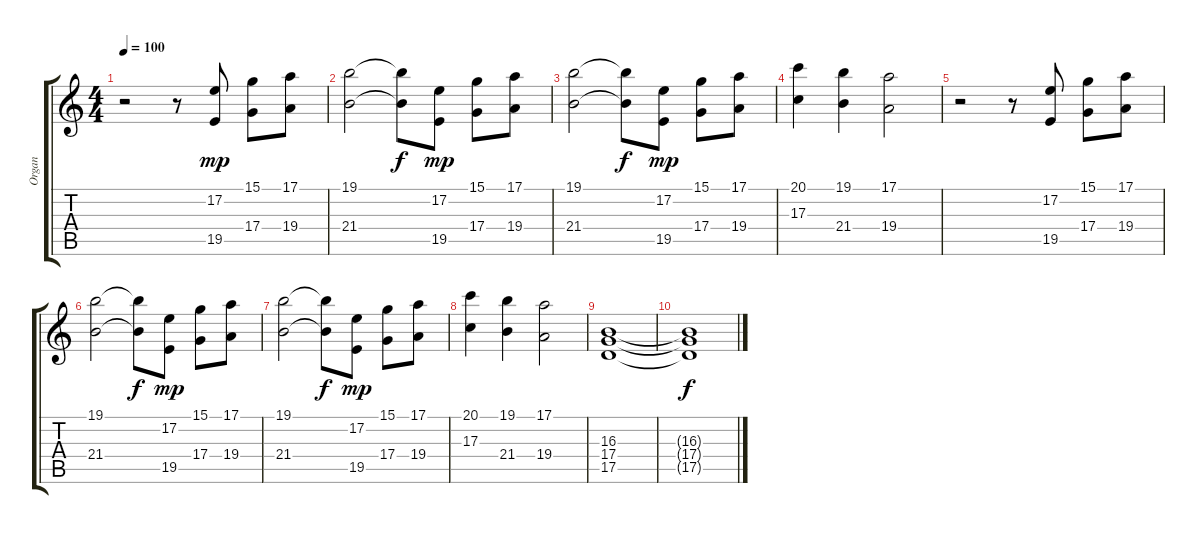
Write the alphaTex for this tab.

\track ("Organ" "Organ") {instrument drawbarorgan}
\staff {score tabs}
\tuning (E4 B3 G3 D3 A2 E2) {hide}
\ts (4 4)
\tempo 100
\clef g2
\ks c
r.2{dy mp} r.8 (17.2 19.5).8 (15.1 17.4).8 (17.1 19.4).8 |
(19.1 21.4).2 (19.1{t} 21.4{t}).8{dy f} (17.2 19.5).8{dy mp} (15.1 17.4).8 (17.1 19.4).8 |
(19.1 21.4).2 (19.1{t} 21.4{t}).8{dy f} (17.2 19.5).8{dy mp} (15.1 17.4).8 (17.1 19.4).8 |
(20.1 17.3).4 (19.1 21.4).4 (17.1 19.4).2 |
r.2 r.8 (17.2 19.5).8 (15.1 17.4).8 (17.1 19.4).8 |
(19.1 21.4).2 (19.1{t} 21.4{t}).8{dy f} (17.2 19.5).8{dy mp} (15.1 17.4).8 (17.1 19.4).8 |
(19.1 21.4).2 (19.1{t} 21.4{t}).8{dy f} (17.2 19.5).8{dy mp} (15.1 17.4).8 (17.1 19.4).8 |
(20.1 17.3).4 (19.1 21.4).4 (17.1 19.4).2 |
(16.3 17.4 17.5).1 |
(16.3{t} 17.4{t} 17.5{t}).1{dy f}
